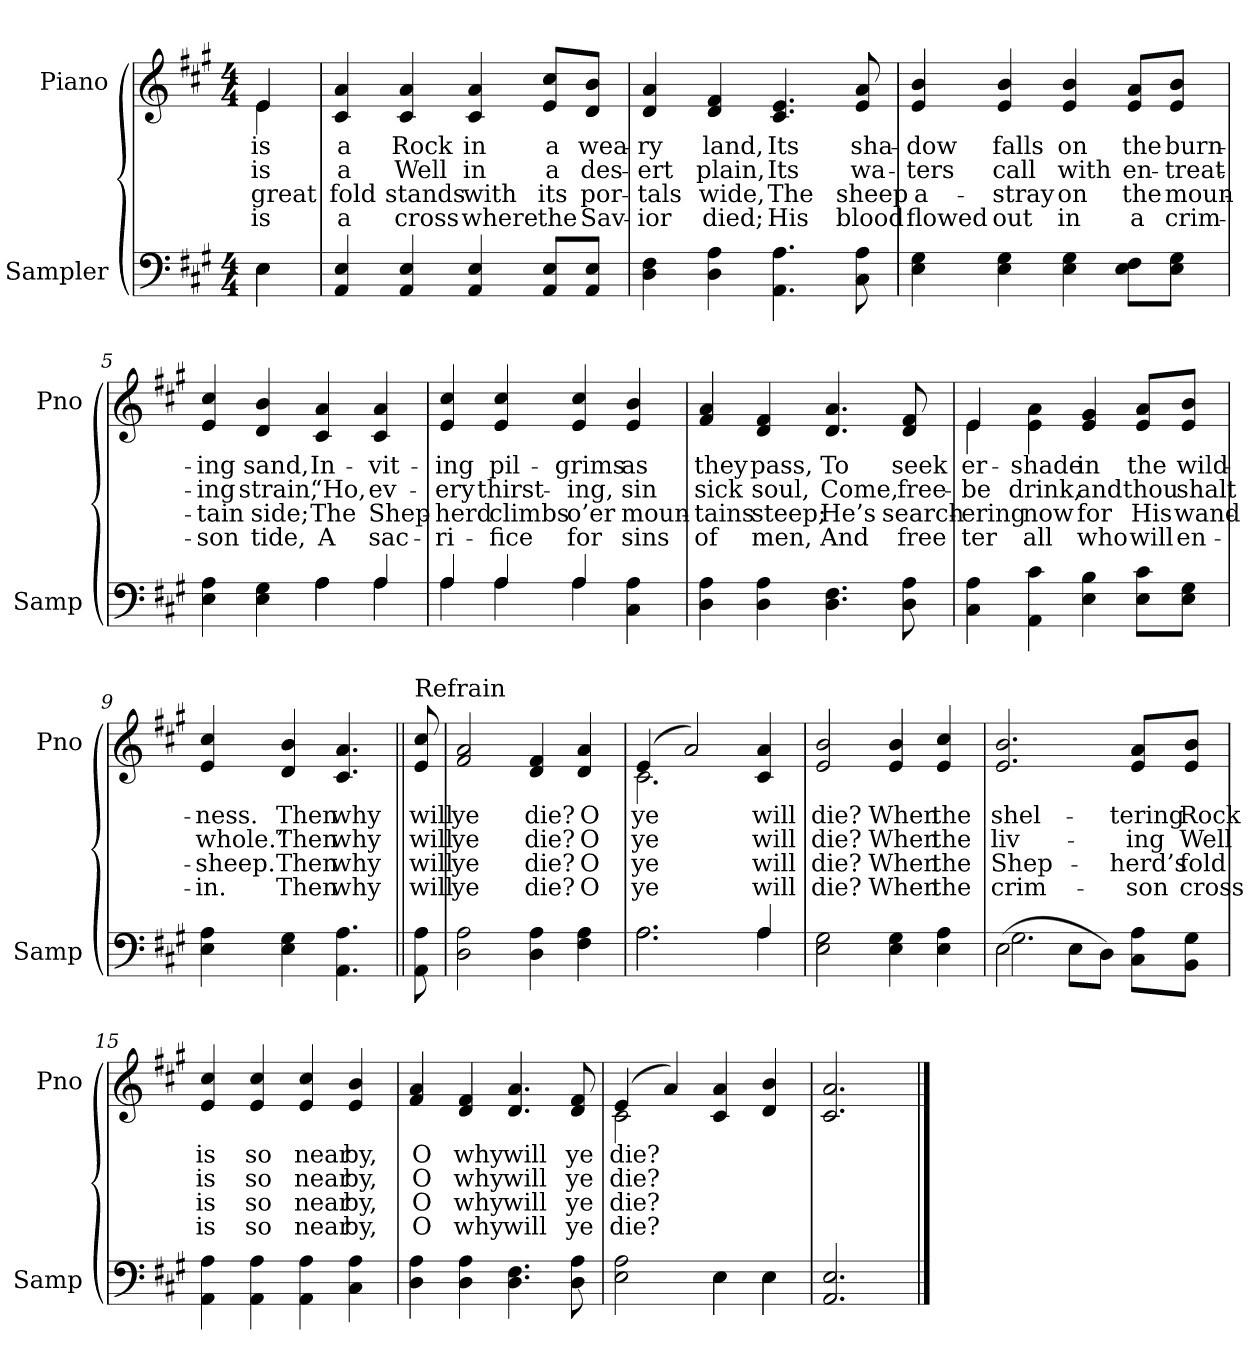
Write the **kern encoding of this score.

**kern	**kern	**text	**text	**text	**text
*part2	*part1	*part1	*part1	*part1	*part1
*staff2	*staff1	*staff1	*staff1	*staff1	*staff1
*I"Sampler	*I"Piano	*	*	*	*
*I'Samp	*I'Pno	*	*	*	*
*clefF4	*clefG2	*	*	*	*
*k[f#c#g#]	*k[f#c#g#]	*	*	*	*
*A:	*A:	*	*	*	*
*M4/4	*M4/4	*	*	*	*
=1	=1	=1	=1	=1	=1
*^	*^	*	*	*	*
4E\	4E	4e/	4e	is	is	great	is
*v	*v	*	*	*	*	*	*
*	*v	*v	*	*	*	*
=2	=2	=2	=2	=2	=2
4AA 4E	4c# 4a	a	a	fold	a
4AA 4E	4c# 4a	Rock	Well	stands	cross
4AA 4E	4c# 4a	in	in	with	where
8AA/ 8E/L	8e/ 8cc#/L	a	a	its	the
8AA/ 8E/J	8d/ 8b/J	wea-	des-	por-	Sav-
=3	=3	=3	=3	=3	=3
4D 4F#	4d 4a	-ry	-ert	-tals	-ior
4D 4A	4d 4f#	land,	plain,	wide,	died;
4.AA 4.A	4.c# 4.e	Its	Its	The	His
8C# 8A	8e 8a	sha-	wa-	sheep	blood
=4	=4	=4	=4	=4	=4
4E 4G#	4e 4b	-dow	-ters	a-	flowed
4E 4G#	4e 4b	falls	call	-stray	out
4E 4G#	4e 4b	on	with	on	in
8E\ 8F#\L	8e/ 8a/L	the	en-	the	a
8E\ 8G#\J	8e/ 8b/J	burn-	-treat-	moun-	crim-
=5	=5	=5	=5	=5	=5
*^	*	*	*	*	*
4E\ 4A\	2ryy	4e 4cc#	-ing	-ing	-tain	-son
4E\ 4G#\	.	4d 4b	sand,	strain,	side;	tide,
4A\	4A	4c# 4a	In-	“Ho,	The	A
4A/	4A	4c# 4a	-vit-	ev-	Shep-	sac-
=6	=6	=6	=6	=6	=6	=6
4A/	4A	4e 4cc#	-ing	-ery	-herd	-ri-
4A/	4A	4e 4cc#	pil-	thirst-	climbs	-fice
4A/	4A	4e 4cc#	-grims	-ing,	o’er	for
4C# 4A	4ryy	4e 4b	as	sin	moun-	sins
*v	*v	*	*	*	*	*
=7	=7	=7	=7	=7	=7
4D 4A	4f# 4a	they	sick	-tains	of
4D 4A	4d 4f#	pass,	soul,	steep;	men,
4.D 4.F#	4.d 4.a	To	Come,	He’s	And
8D 8A	8d 8f#	seek	free-	search-	free
=8	=8	=8	=8	=8	=8
*	*^	*	*	*	*
4C# 4A	4e/	4e	-er-	be	-ering	-ter
4AA 4c#	4e\ 4a\	2.ryy	shade	drink,	now	all
4E 4B	4e 4g#	.	in	and	for	who
8E\ 8c#\L	8e/ 8a/L	.	the	thou	His	will
8E\ 8G#\J	8e/ 8b/J	.	wild-	shalt	wand-	en-
*	*v	*v	*	*	*	*
=9	=9	=9	=9	=9	=9
4E 4A	4e 4cc#	-ness.	whole.”	sheep.	in.
4E 4G#	4d 4b	Then	Then	Then	Then
4.AA 4.A	4.c# 4.a	why	why	why	why
=10||	=10||	=10||	=10||	=10||	=10||
!	!LO:TX:t=Refrain	!	!	!	!
8AA 8A	8e 8cc#	will	will	will	will
=11	=11	=11	=11	=11	=11
2D 2A	2f# 2a	ye	ye	ye	ye
4D 4A	4d 4f#	die?	die?	die?	die?
4F# 4A	4d 4a	O	O	O	O
=12	=12	=12	=12	=12	=12
*^	*^	*	*	*	*
2.A\	2.A	(4e/	2.c#	ye	ye	ye	ye
.	.	2a/)	.	.	.	.	.
4A/	4A	4c# 4a	4ryy	will	will	will	will
*v	*v	*	*	*	*	*	*
*	*v	*v	*	*	*	*
=13	=13	=13	=13	=13	=13
2E 2G#	2e 2b	die?	die?	die?	die?
4E 4G#	4e 4b	When	When	When	When
4E 4A	4e 4cc#	the	the	the	the
=14	=14	=14	=14	=14	=14
*^	*	*	*	*	*
(2E\	2.G#	2.e 2.b	shel-	liv-	Shep-	crim-
8E\L	.	.	.	.	.	.
8D\J)	.	.	.	.	.	.
8C#\ 8A\L	4ryy	8e/ 8a/L	-tering	-ing	-herd’s	-son
8BB\ 8G#\J	.	8e/ 8b/J	Rock	Well	fold	cross
*v	*v	*	*	*	*	*
=15	=15	=15	=15	=15	=15
4AA 4A	4e 4cc#	is	is	is	is
4AA 4A	4e 4cc#	so	so	so	so
4AA 4A	4e 4cc#	near	near	near	near
4C# 4A	4e 4b	by,	by,	by,	by,
=16	=16	=16	=16	=16	=16
4D 4A	4f# 4a	O	O	O	O
4D 4A	4d 4f#	why	why	why	why
4.D 4.F#	4.d 4.a	will	will	will	will
8D 8A	8d 8f#	ye	ye	ye	ye
=17	=17	=17	=17	=17	=17
*^	*^	*	*	*	*
2E 2A	2ryy	(4e/	2c#	die?	die?	die?	die?
.	.	4a/)	.	.	.	.	.
4E\	4E	4c# 4a	2ryy	.	.	.	.
4E\	4E	4d 4b	.	.	.	.	.
*v	*v	*	*	*	*	*	*
*	*v	*v	*	*	*	*
=18	=18	=18	=18	=18	=18
2.AA/ 2.E/	2.c# 2.a	.	.	.	.
==	==	==	==	==	==
*-	*-	*-	*-	*-	*-
